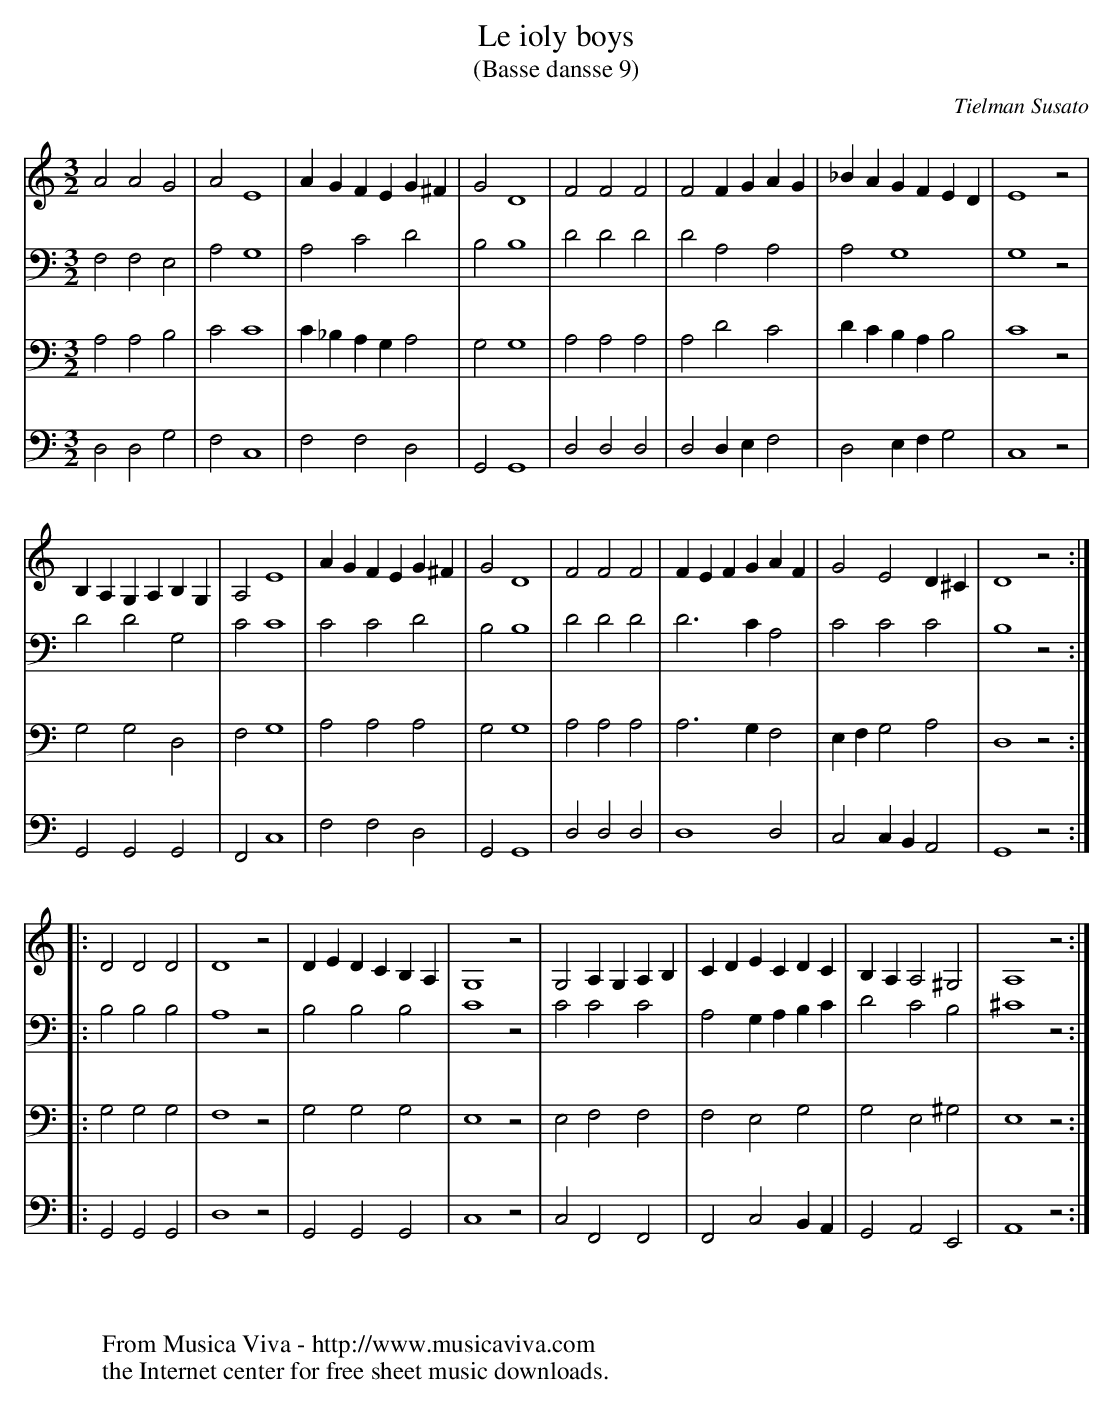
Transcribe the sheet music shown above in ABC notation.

X:1
T:Le ioly boys
T:(Basse dansse 9)
C:Tielman Susato
M:3/2
L:1/2
K:Am
V:1
AAG|AE2|A/G/F/E/G/^F/|GD2|FFF|FF/G/ A/G/|_B/A/G/F/E/D/|E2z|
V:2
F,F,E,|A,G,2|A,CD|B,B,2|DDD|DA,A,|A,G,2|G,2z|
V:3
A,A,B,|CC2|C/_B,/A,/G,/A,|G,G,2|A,A,A,|A,DC|D/C/B,/A,/B,|C2z|
V:4
D,D,G,|F,C,2|F,F,D,|G,,G,,2|D,D,D,|D,D,/E,/F,|D,E,/F,/G,|C,2z|
V:1
B,/A,/G,/A,/B,/G,/|A,E2|A/G/F/E/G/^F/|GD2|FFF|F/E/F/G/A/F/|GED/^C/|D2z:|
V:2
DDG,|CC2|CCD|B,B,2|DDD|D>CA,|CCC|B,2z:|
V:3
G,G,D,|F,G,2|A,A,A,|G,G,2|A,A,A,|A,>G,F,|E,/F,/G,A,|D,2z:|
V:4
G,,G,,G,,|F,,C,2|F,F,D,|G,,G,,2|D,D,D,|D,2D,|C,C,/B,,/A,,|G,,2z:|
V:1
|:DDD|D2z|D/E/D/C/B,/A,/|G,2z|G,A,/G,/A,/B,/|C/D/E/C/D/C/|B,/A,/A,^G,|A,2z:|
V:2
|:B,B,B,|A,2z|B,B,B,|C2z|CCC|A,G,/A,/B,/C/|DCB,|^C2z:|
V:3
|:G,G,G,|F,2z|G,G,G,|E,2z|E,F,F,|F,E,G,|G,E,^G,|E,2z:|
V:4
|:G,,G,,G,,|D,2z|G,,G,,G,,|C,2z|C,F,,F,,|F,,C,B,,/A,,/|G,,A,,E,,|A,,2z:|
W:
W:
W:  From Musica Viva - http://www.musicaviva.com
W:  the Internet center for free sheet music downloads.
